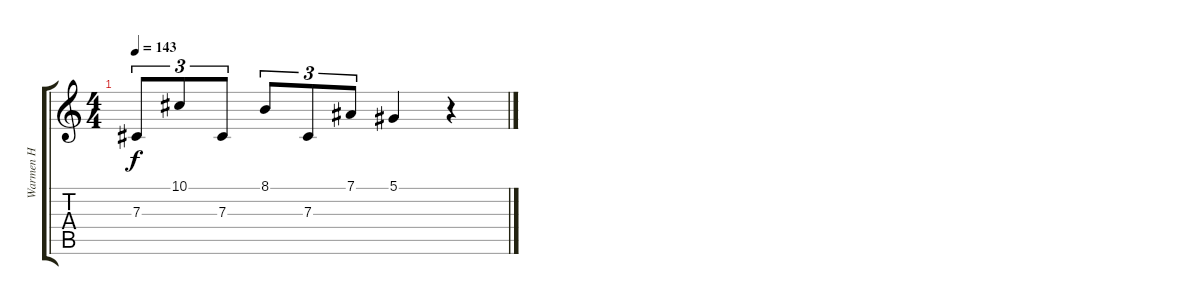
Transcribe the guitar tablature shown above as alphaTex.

\track ("Warmen H" "Warmen H") {instrument harpsichord}
\staff {score tabs}
\tuning (Eb4 Bb3 Gb3 Db3 Ab2 Db2) {hide}
\ts (4 4)
\tempo 143
\clef g2
\ks c
7.3.8{tu (3 2) dy f} 10.1.8{tu (3 2)} 7.3.8{tu (3 2)} 8.1.8{tu (3 2)} 7.3.8{tu (3 2)} 7.1.8{tu (3 2)} 5.1.4 r.4
